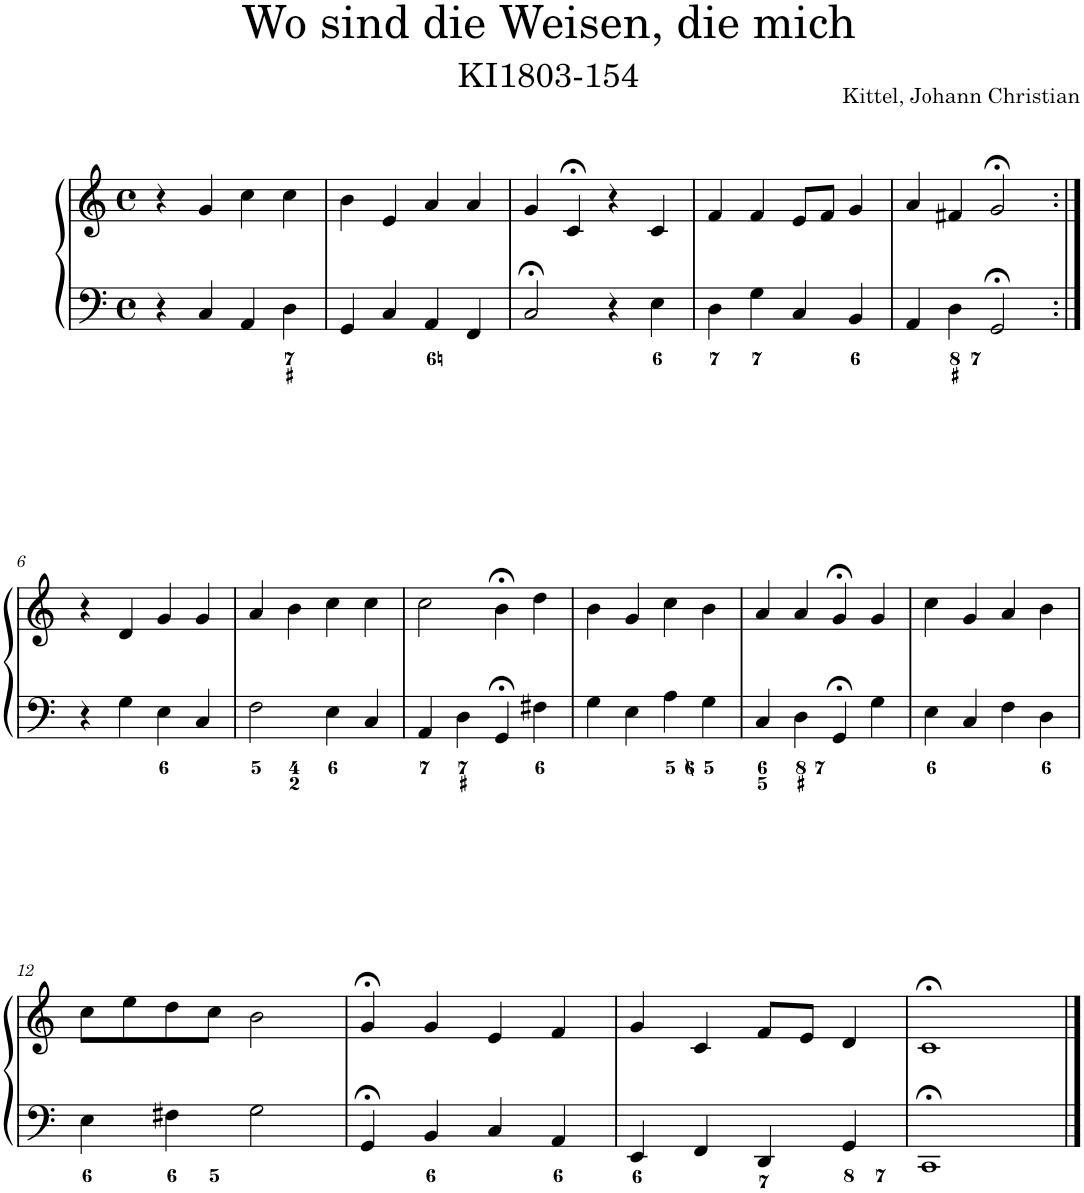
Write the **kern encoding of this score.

**kern	**kern
*part1	*part1
*staff2	*staff1
*I"Piano	*
*I'Pno.	*
*clefF4	*clefG2
*k[]	*k[]
*M4/4	*M4/4
*met(c)	*met(c)
=1	=1
4r	4r
4C/	4g/
4AA/	4cc\
4D\	4cc\
=2	=2
4GG/	4b\
4C/	4e/
4AA/	4a/
4FF/	4a/
=3	=3
2C;</	4g/
.	4c;</
4r	4r
4E\	4c/
=4	=4
4D\	4f/
4G\	4f/
4C/	8e/L
.	8f/J
4BB/	4g/
=5	=5
4AA/	4a/
4D\	4f#X/
2GG;</	2g;</
!!LO:LB:g=z
=6:|!	=6:|!
4r	4r
4G\	4d/
4E\	4g/
4C/	4g/
=7	=7
2F\	4a/
.	4b\
4E\	4cc\
4C/	4cc\
=8	=8
4AA/	2cc\
4D\	.
4GG;</	4b;<\
4F#X\	4dd\
=9	=9
4G\	4b\
4E\	4g/
4A\	4cc\
4G\	4b\
=10	=10
4C/	4a/
4D\	4a/
4GG;</	4g;</
4G\	4g/
=11	=11
4E\	4cc\
4C/	4g/
4F\	4a/
4D\	4b\
!!LO:LB:g=z
=12	=12
4E\	8cc\L
.	8ee\
4F#X\	8dd\
.	8cc\J
2G\	2b\
=13	=13
4GG;</	4g;</
4BB/	4g/
4C/	4e/
4AA/	4f/
=14	=14
4EE/	4g/
4FF/	4c/
4DD/	8f/L
.	8e/J
4GG/	4d/
=15	=15
1CC;<	1c;<
==	==
*-	*-
